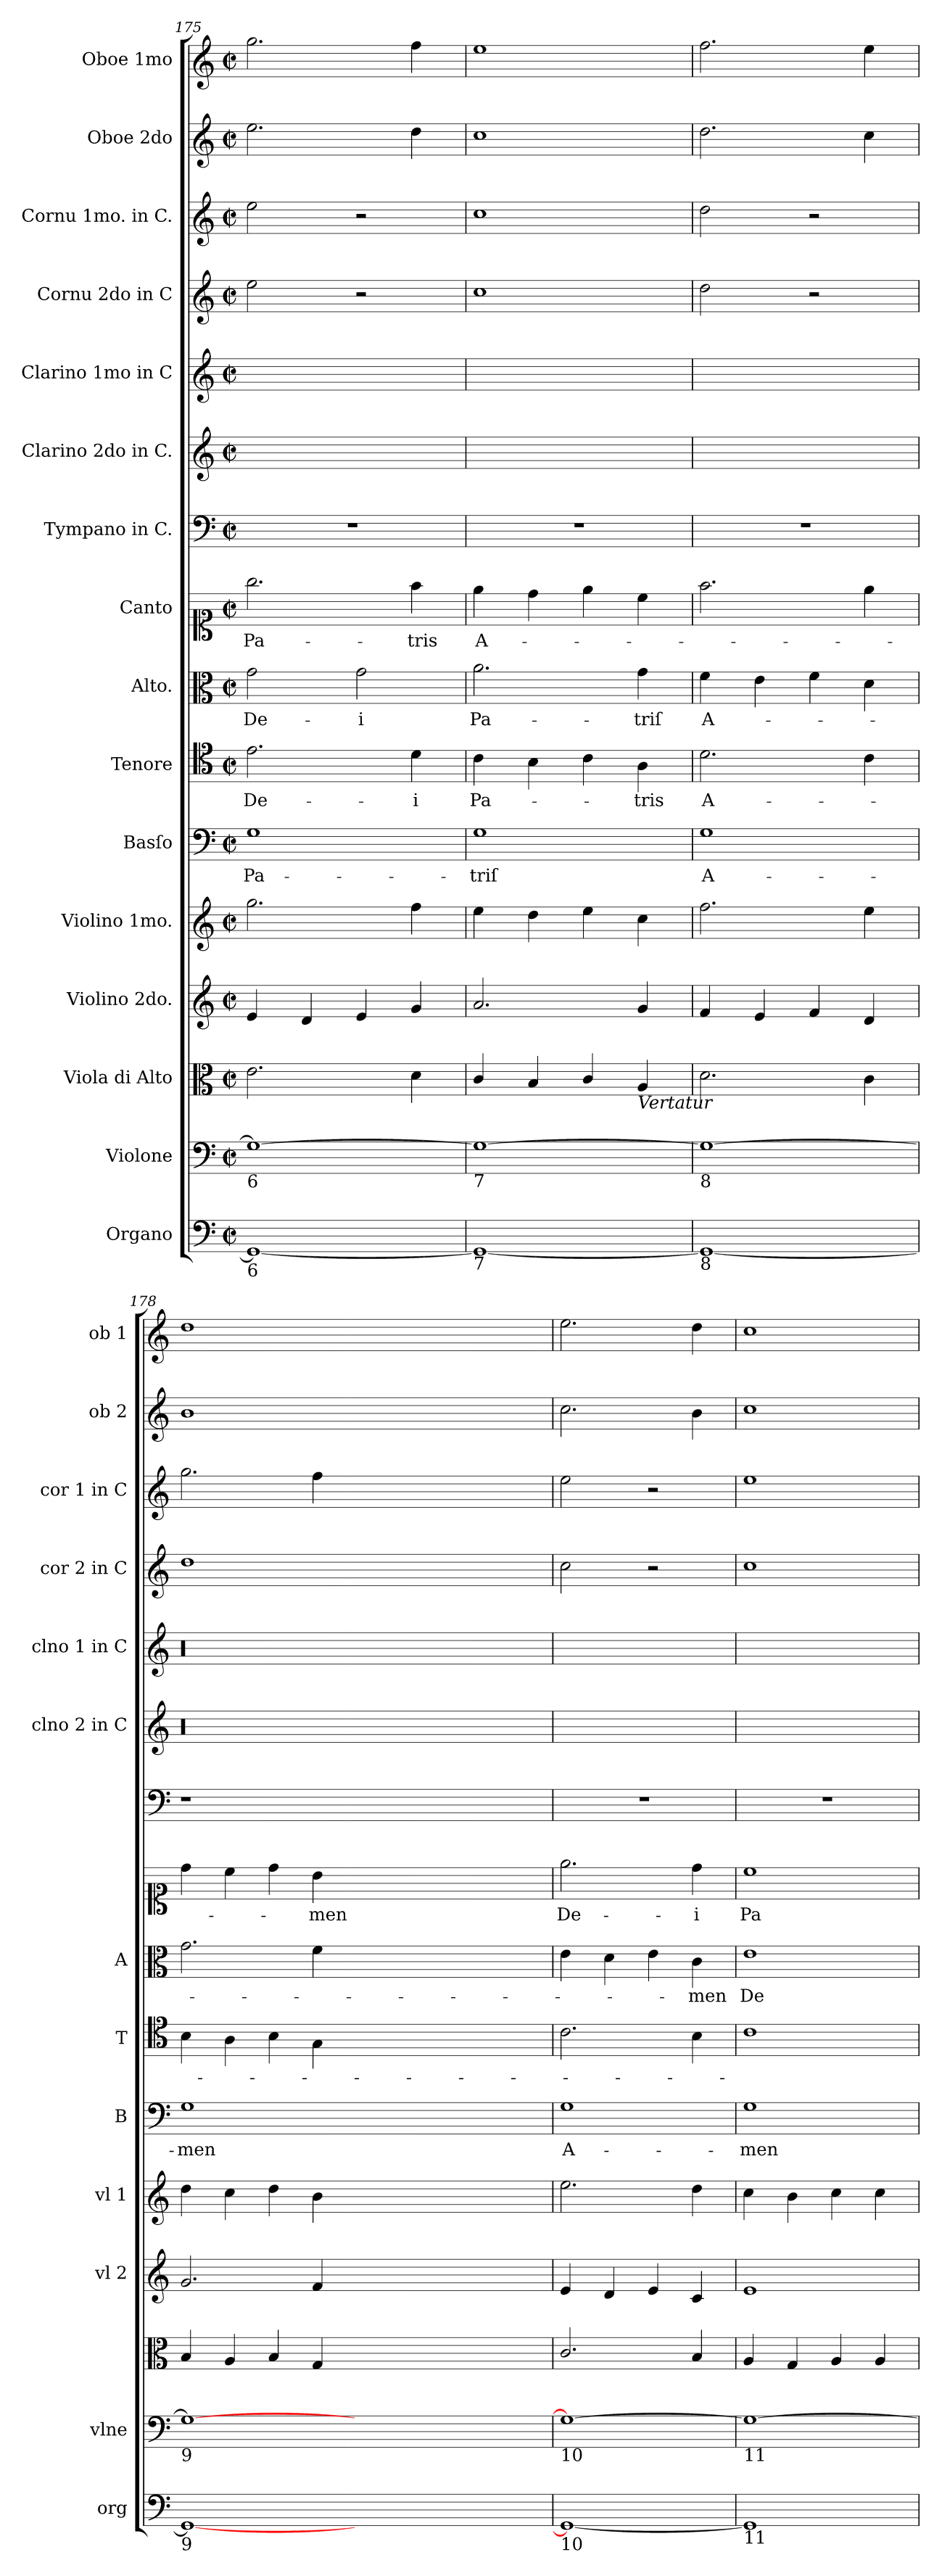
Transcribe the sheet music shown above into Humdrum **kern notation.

**kern	**kern	**kern	**kern	**kern	**kern	**text	**kern	**text	**kern	**text	**kern	**text	**kern	**kern	**kern	**kern	**kern	**kern	**kern
*part16	*part15	*part14	*part13	*part12	*part11	*part11	*part10	*part10	*part9	*part9	*part8	*part8	*part7	*part6	*part5	*part4	*part3	*part2	*part1
*staff16	*staff15	*staff14	*staff13	*staff12	*staff11	*staff11	*staff10	*staff10	*staff9	*staff9	*staff8	*staff8	*staff7	*staff6	*staff5	*staff4	*staff3	*staff2	*staff1
*I"Organo	*I"Violone	*I"Viola di Alto	*I"Violino 2do.	*I"Violino 1mo.	*I"Basſo	*	*I"Tenore	*	*I"Alto.	*	*I"Canto	*	*I"Tympano in C.	*I"Clarino 2do in C.	*I"Clarino 1mo in C	*I"Cornu 2do in C	*I"Cornu 1mo. in C.	*I"Oboe 2do	*I"Oboe 1mo
*I'org	*I'vlne	*	*I'vl 2	*I'vl 1	*I'B	*	*I'T	*	*I'A	*	*	*	*	*I'clno 2 in C	*I'clno 1 in C	*I'cor 2 in C	*I'cor 1 in C	*I'ob 2	*I'ob 1
*clefF4	*clefF4	*clefC3	*clefG2	*clefG2	*clefF4	*	*clefC4	*	*clefC3	*	*clefC1	*	*clefF4	*clefG2	*clefG2	*clefG2	*clefG2	*clefG2	*clefG2
*k[]	*k[]	*k[]	*k[]	*k[]	*k[]	*	*k[]	*	*k[]	*	*k[]	*	*k[]	*k[]	*k[]	*k[]	*k[]	*k[]	*k[]
*C:	*C:	*C:	*C:	*C:	*C:	*	*C:	*	*C:	*	*C:	*	*C:	*C:	*C:	*C:	*C:	*C:	*C:
*M2/2	*M2/2	*M2/2	*M2/2	*M2/2	*M2/2	*	*M2/2	*	*M2/2	*	*M2/2	*	*M2/2	*M2/2	*M2/2	*M2/2	*M2/2	*M2/2	*M2/2
*met(c|)	*met(c|)	*met(c|)	*met(c|)	*met(c|)	*met(c|)	*	*met(c|)	*	*met(c|)	*	*met(c|)	*	*met(c|)	*met(c|)	*met(c|)	*met(c|)	*met(c|)	*met(c|)	*met(c|)
=175	=175	=175	=175	=175	=175	=175	=175	=175	=175	=175	=175	=175	=175	=175	=175	=175	=175	=175	=175
!	!LO:TX:b:t=6	!	!	!	!	!	!	!	!	!	!	!	!	!	!	!	!	!	!
!LO:TX:b:t=6	!	!	!	!	!	!	!	!	!	!	!	!	!	!	!	!	!	!	!
1GG_	1G_	2.e\	4e/	2.gg\	1G	Pa-	2.e\	De-	2g\	De-	2.gg\	Pa-	1r	1ryy	1ryy	2ee\	2ee\	2.ee\	2.gg\
.	.	.	4d/	.	.	.	.	.	.	.	.	.	.	.	.	.	.	.	.
.	.	.	4e/	.	.	.	.	.	2g\	-i	.	.	.	.	.	2r	2r	.	.
.	.	4d\	4g/	4ff\	.	.	4d\	-i	.	.	4ff\	-tris	.	.	.	.	.	4dd\	4ff\
=176	=176	=176	=176	=176	=176	=176	=176	=176	=176	=176	=176	=176	=176	=176	=176	=176	=176	=176	=176
!	!LO:TX:b:t=7	!	!	!	!	!	!	!	!	!	!	!	!	!	!	!	!	!	!
!LO:TX:b:t=7	!	!	!	!	!	!	!	!	!	!	!	!	!	!	!	!	!	!	!
1GG_	1G_	4c/	2.a/	4ee\	1G	-triſ	4c\	Pa-	2.a\	Pa-	4ee\	A-	1r	1ryy	1ryy	1cc	1cc	1cc	1ee
.	.	4B/	.	4dd\	.	.	4B\	.	.	.	4dd\	.	.	.	.	.	.	.	.
.	.	4c/	.	4ee\	.	.	4c\	.	.	.	4ee\	.	.	.	.	.	.	.	.
!	!	!LO:TX:b:i:t=Vertatur	!	!	!	!	!	!	!	!	!	!	!	!	!	!	!	!	!
.	.	4A/	4g/	4cc\	.	.	4A\	-tris	4g\	-triſ	4cc\	.	.	.	.	.	.	.	.
=177	=177	=177	=177	=177	=177	=177	=177	=177	=177	=177	=177	=177	=177	=177	=177	=177	=177	=177	=177
!	!LO:TX:b:t=8	!	!	!	!	!	!	!	!	!	!	!	!	!	!	!	!	!	!
!LO:TX:b:t=8	!	!	!	!	!	!	!	!	!	!	!	!	!	!	!	!	!	!	!
1GG_	1G_	2.d\	4f/	2.ff\	1G	A-	2.d\	A-	4f\	A-	2.ff\	.	1r	1ryy	1ryy	2dd\	2dd\	2.dd\	2.ff\
.	.	.	4e/	.	.	.	.	.	4e\	.	.	.	.	.	.	.	.	.	.
.	.	.	4f/	.	.	.	.	.	4f\	.	.	.	.	.	.	2r	2r	.	.
.	.	4c\	4d/	4ee\	.	.	4c\	.	4d\	.	4ee\	.	.	.	.	.	.	4cc\	4ee\
=178	=178	=178	=178	=178	=178	=178	=178	=178	=178	=178	=178	=178	=178	=178	=178	=178	=178	=178	=178
!	!LO:TX:b:t=9	!	!	!	!	!	!	!	!	!	!	!	!	!	!	!	!	!	!
!LO:TX:b:t=9	!	!	!	!	!	!	!	!	!	!	!	!	!	!	!	!	!	!	!
1GG_	1G_	4B/	2.g/	4dd\	1G	-men	4B\	.	2.g\	.	4dd\	.	1r	00r	00r	1dd	2.gg\	1b	1dd
.	.	4A/	.	4cc\	.	.	4A\	.	.	.	4cc\	.	.	.	.	.	.	.	.
.	.	4B/	.	4dd\	.	.	4B\	.	.	.	4dd\	.	.	.	.	.	.	.	.
.	.	4G/	4f/	4b\	.	.	4G\	.	4f\	.	4b\	-men	.	.	.	.	4ff\	.	.
0.ryy	0.ryy	0.ryy	0.ryy	0.ryy	0.ryy	.	0.ryy	.	0.ryy	.	0.ryy	.	0.ryy	.	.	0.ryy	0.ryy	0.ryy	0.ryy
=179	=179	=179	=179	=179	=179	=179	=179	=179	=179	=179	=179	=179	=179	=179	=179	=179	=179	=179	=179
!	!LO:TX:b:t=10	!	!	!	!	!	!	!	!	!	!	!	!	!	!	!	!	!	!
!LO:TX:b:t=10	!	!	!	!	!	!	!	!	!	!	!	!	!	!	!	!	!	!	!
1GG_	1G_	2.c/	4e/	2.ee\	1G	A-	2.c\	.	4e\	.	2.ee\	De-	1r	1ryy	1ryy	2cc\	2ee\	2.cc\	2.ee\
.	.	.	4d/	.	.	.	.	.	4d\	.	.	.	.	.	.	.	.	.	.
.	.	.	4e/	.	.	.	.	.	4e\	.	.	.	.	.	.	2r	2r	.	.
.	.	4B/	4c/	4dd\	.	.	4B\	.	4c\	-men	4dd\	-i	.	.	.	.	.	4b\	4dd\
=180	=180	=180	=180	=180	=180	=180	=180	=180	=180	=180	=180	=180	=180	=180	=180	=180	=180	=180	=180
!	!LO:TX:b:t=11	!	!	!	!	!	!	!	!	!	!	!	!	!	!	!	!	!	!
!LO:TX:b:t=11	!	!	!	!	!	!	!	!	!	!	!	!	!	!	!	!	!	!	!
1GG]	1G_	4A/	1e	4cc\	1G	-men	1c	.	1e	De-	1cc	Pa-	1r	1ryy	1ryy	1cc	1ee	1cc	1cc
.	.	4G/	.	4b\	.	.	.	.	.	.	.	.	.	.	.	.	.	.	.
.	.	4A/	.	4cc\	.	.	.	.	.	.	.	.	.	.	.	.	.	.	.
.	.	4A/	.	4cc\	.	.	.	.	.	.	.	.	.	.	.	.	.	.	.
=	=	=	=	=	=	=	=	=	=	=	=	=	=	=	=	=	=	=	=
*-	*-	*-	*-	*-	*-	*-	*-	*-	*-	*-	*-	*-	*-	*-	*-	*-	*-	*-	*-
